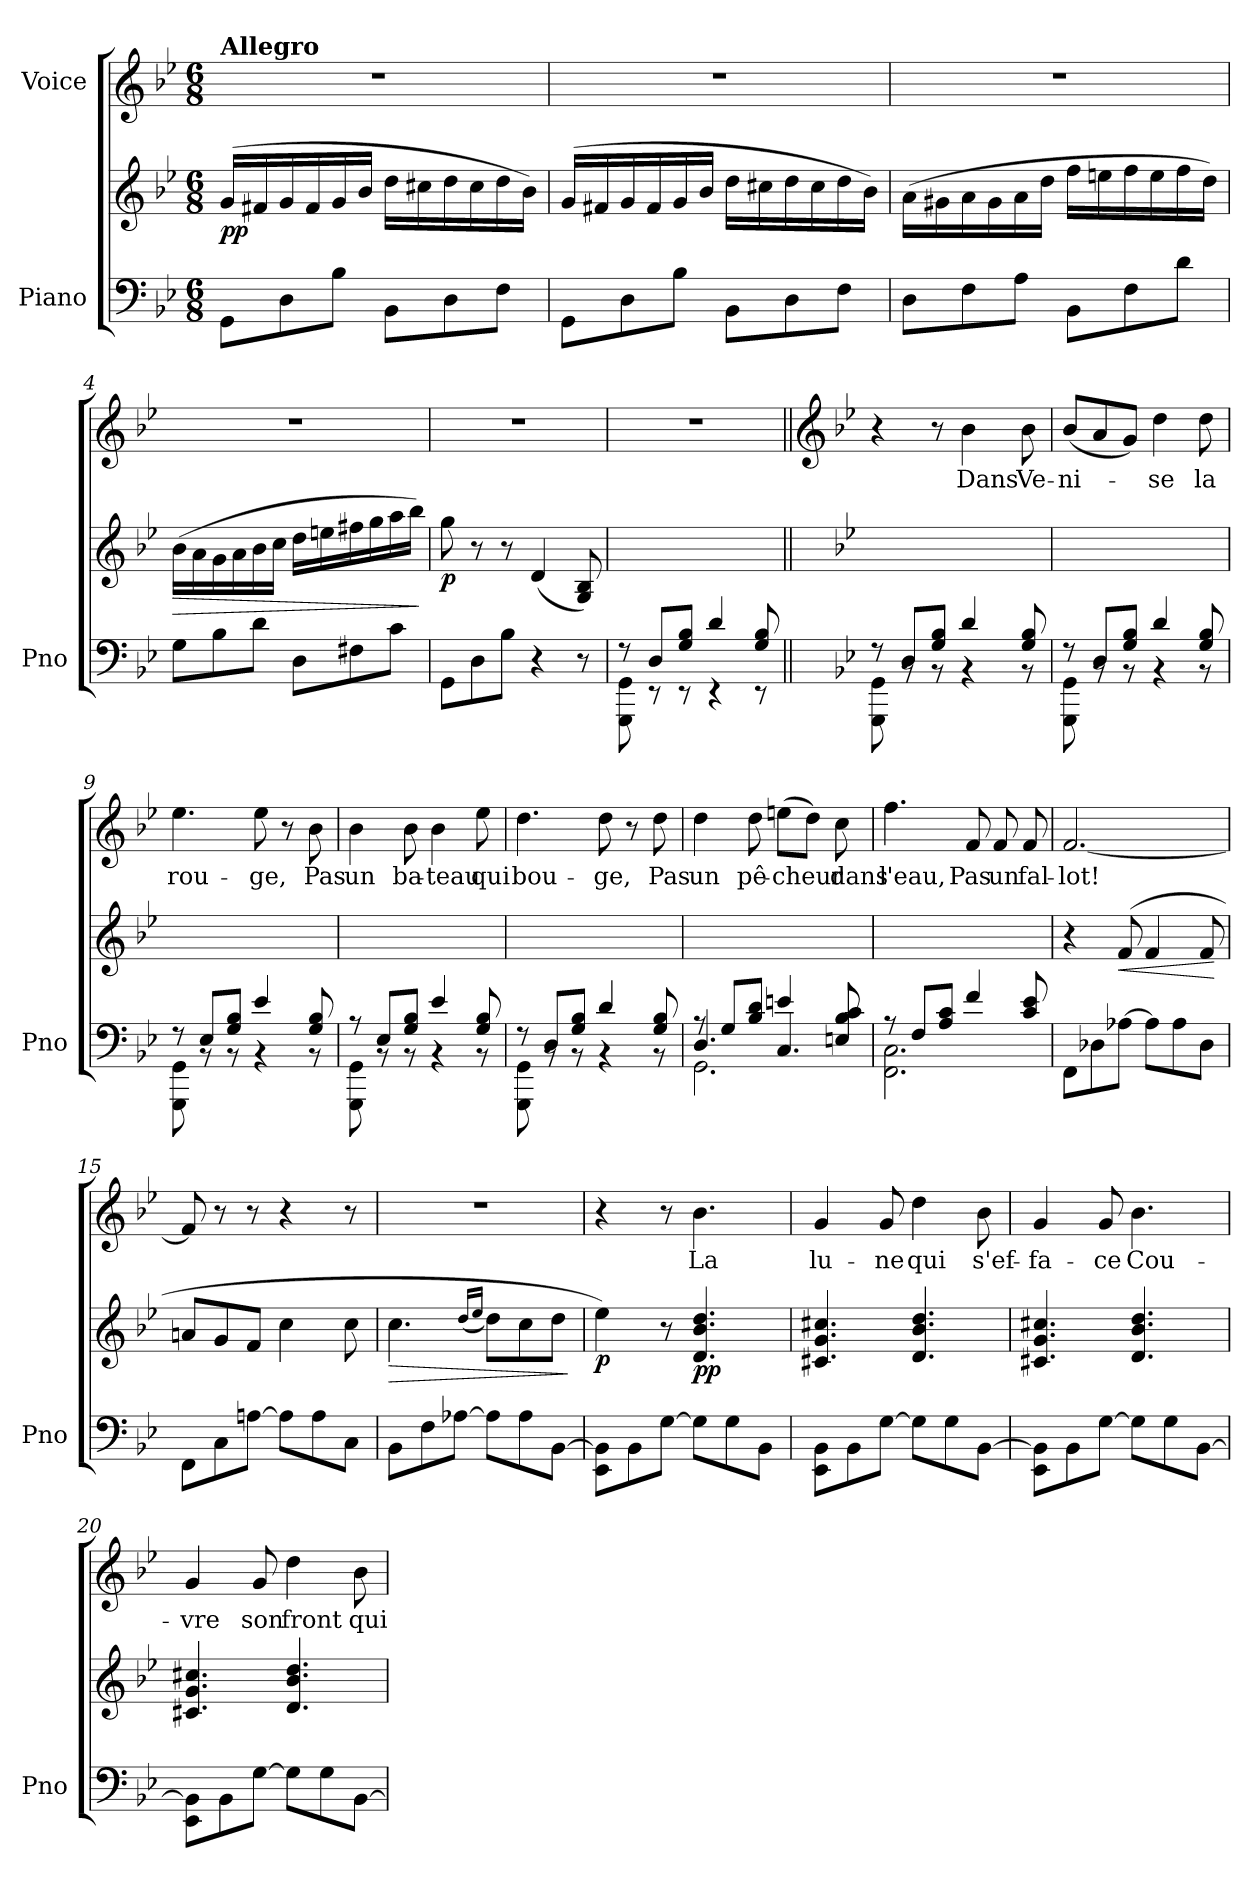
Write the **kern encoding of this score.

**kern	**kern	**dynam	**kern	**text
*part2	*part2	*part2	*part1	*part1
*staff3	*staff2	*staff2/3	*staff1	*staff1
*I"Piano	*	*	*I"Voice	*
*I'Pno	*	*	*	*
*clefF4	*clefG2	*	*clefG2	*
*k[b-e-]	*k[b-e-]	*	*k[b-e-]	*
*M6/8	*M6/8	*	*M6/8	*
=1	=1	=1	=1	=1
!	!	!	!LO:TX:a:B:t=Allegro	!
!	!	!LO:DY:b	!	!
8GG\L	(>16g/LL	pp	2.r	.
.	16f#X/	.	.	.
8D\	16g/	.	.	.
.	16f#/	.	.	.
8B-\J	16g/	.	.	.
.	16b-/JJ	.	.	.
8BB-\L	16dd\LL	.	.	.
.	16cc#X\	.	.	.
8D\	16dd\	.	.	.
.	16cc#\	.	.	.
8F\J	16dd\	.	.	.
.	16b-\JJ)	.	.	.
=2	=2	=2	=2	=2
8GG\L	(>16g/LL	.	2.r	.
.	16f#X/	.	.	.
8D\	16g/	.	.	.
.	16f#/	.	.	.
8B-\J	16g/	.	.	.
.	16b-/JJ	.	.	.
8BB-\L	16dd\LL	.	.	.
.	16cc#X\	.	.	.
8D\	16dd\	.	.	.
.	16cc#\	.	.	.
8F\J	16dd\	.	.	.
.	16b-\JJ)	.	.	.
!!LO:LB:g=z
=3	=3	=3	=3	=3
8D\L	(>16a\LL	.	2.r	.
.	16g#X\	.	.	.
8F\	16a\	.	.	.
.	16g#\	.	.	.
8A\J	16a\	.	.	.
.	16dd\JJ	.	.	.
8BB-\L	16ff\LL	.	.	.
.	16een\	.	.	.
8F\	16ff\	.	.	.
.	16ee\	.	.	.
8d\J	16ff\	.	.	.
.	16dd\JJ)	.	.	.
=4	=4	=4	=4	=4
!	!	!LO:HP:b	!	!
8G\L	(>16b-\LL	>	2.r	.
.	16a\	.	.	.
8B-\	16g\	.	.	.
.	16a\	.	.	.
8d\J	16b-\	.	.	.
.	16cc\JJ	.	.	.
8D\L	16dd\LL	.	.	.
.	16een\	.	.	.
8F#X\	16ff#X\	.	.	.
.	16gg\	.	.	.
8c\J	16aa\	.	.	.
.	16bb-\JJ)	.	.	.
.	.	]	.	.
=5	=5	=5	=5	=5
!	!	!LO:DY:b	!	!
8GG\L	8gg\	p	2.r	.
8D\	8r	.	.	.
8B-\J	8r	.	.	.
4r	(<4d/	.	.	.
8r	8G/ 8B-/)	.	.	.
=6	=6	=6	=6	=6
*^	*	*	*	*
*	*^	*	*	*	*
8r	8GGG\ 8GG\	8ryy	2.ryy	.	2.r	.
*	*v	*v	*	*	*	*
8D/L	8r	.	.	.	.
8G/ 8B-/J	8r	.	.	.	.
4d/	4r	.	.	.	.
*	*^	*	*	*	*
8G/ 8B-/	8ryy	8rEE	.	.	.	.
*v	*v	*v	*	*	*	*
!!LO:LB:g=z
=7||	=7||	=7||	=7||	=7||
*	*	*	*clefG2	*
*	*	*	*k[b-e-]	*
*^	*	*	*	*
8r	8GGG\ 8GG\	4g/yy	.	4r	.
8D/L	8rBB	.	.	.	.
8G/ 8B-/J	8rBB	4ryy	.	8r	.
!	!	!	!	!	!LO:LY:b
4d/	4rBB	.	.	4b-\	Dans
.	.	4ryy	.	.	.
!	!	!	!	!	!LO:LY:b
8G/ 8B-/	8rBB	.	.	8b-\	Ve-
=8	=8	=8	=8	=8	=8
!	!	!	!	!	!LO:LY:b
8r	8GGG\ 8GG\	2.ryy	.	(<8b-/L	-ni-
8D/L	8rBB	.	.	8a/	.
8G/ 8B-/J	8rBB	.	.	8g/J)	.
!	!	!	!	!	!LO:LY:b
4d/	4rBB	.	.	4dd\	-se
!	!	!	!	!	!LO:LY:b
8G/ 8B-/	8rBB	.	.	8dd\	la
=9	=9	=9	=9	=9	=9
!	!	!	!	!	!LO:LY:b
8r	8GGG\ 8GG\	2.ryy	.	4.ee-\	rou-
8E-/L	8rBB	.	.	.	.
8G/ 8B-/J	8rBB	.	.	.	.
!	!	!	!	!	!LO:LY:b
4e-/	4rBB	.	.	8ee-\	-ge,
.	.	.	.	8r	.
!	!	!	!	!	!LO:LY:b
8G/ 8B-/	8rBB	.	.	8b-\	Pas
=10	=10	=10	=10	=10	=10
!	!	!	!	!	!LO:LY:b
8r	8GGG\ 8GG\	2.ryy	.	4b-\	un
8E-/L	8rBB	.	.	.	.
!	!	!	!	!	!LO:LY:b
8G/ 8B-/J	8rBB	.	.	8b-\	ba-
!	!	!	!	!	!LO:LY:b
4e-/	4rBB	.	.	4b-\	-teau
!	!	!	!	!	!LO:LY:b
8G/ 8B-/	8rBB	.	.	8ee-\	qui
=11	=11	=11	=11	=11	=11
!	!	!	!	!	!LO:LY:b
8r	8GGG\ 8GG\	2.ryy	.	4.dd\	bou-
8D/L	8rBB	.	.	.	.
8G/ 8B-/J	8rBB	.	.	.	.
!	!	!	!	!	!LO:LY:b
4d/	4rBB	.	.	8dd\	-ge,
.	.	.	.	8r	.
!	!	!	!	!	!LO:LY:b
8G/ 8B-/	8rBB	.	.	8dd\	Pas
!!LO:LB:g=z
=12	=12	=12	=12	=12	=12
*	*^	*	*	*	*
!	!	!	!	!	!	!LO:LY:b
8rA	4.D/	2.GG\	2.ryy	.	4dd\	un
8G/L	.	.	.	.	.	.
!	!	!	!	!	!	!LO:LY:b
8B-/ 8d/J	.	.	.	.	8dd\	pê-
!	!	!	!	!	!	!LO:LY:b
4en/	4.C/	.	.	.	(>8een\L	-cheur
.	.	.	.	.	8dd\J)	.
!	!	!	!	!	!	!LO:LY:b
8En/ 8B-/ 8c/	.	.	.	.	8cc\	dans
*	*v	*v	*	*	*	*
=13	=13	=13	=13	=13	=13
!	!	!	!	!	!LO:LY:b
8rA	2.FF\ 2.C\	2.ryy	.	4.ff\	l'eau,
8F/L	.	.	.	.	.
8A/ 8c/J	.	.	.	.	.
!	!	!	!	!	!LO:LY:b
4f/	.	.	.	8f/	Pas
!	!	!	!	!	!LO:LY:b
.	.	.	.	8f/	un
!	!	!	!	!	!LO:LY:b
8c/ 8e-/	.	.	.	8f/	fal-
*v	*v	*	*	*	*
=14	=14	=14	=14	=14
!	!	!	!	!LO:LY:b
8FF\L	4r	.	[2.f/	-lot!
8D-X\	.	.	.	.
!	!	!LO:HP:b	!	!
[8A-X\J	(>8f/	<	.	.
8A-\L]	4f/	.	.	.
8A-\	.	.	.	.
8D-\J	8f/	.	.	.
.	.	[	.	.
=15	=15	=15	=15	=15
8FF\L	8an/L	.	8f/]	.
8C\	8g/	.	8r	.
[8An\J	8f/J	.	8r	.
8A\L]	4cc\	.	4r	.
8A\	.	.	.	.
8C\J	8cc\	.	8r	.
!!LO:PB:g=z
=16	=16	=16	=16	=16
!	!	!LO:HP:b	!	!
8BB-\L	4.cc\	>	2.r	.
8F\	.	.	.	.
[8A-X\J	.	.	.	.
.	(<16qdd/LL	.	.	.
.	16qee-/JJ	.	.	.
8A-\L]	8dd\L)	.	.	.
8A-\	8cc\	.	.	.
[8BB-\J	8dd\J	.	.	.
.	.	]	.	.
=17	=17	=17	=17	=17
!	!	!LO:DY:b	!	!
8EE-\ 8BB-\]L	4ee-\)	p	4r	.
8BB-\	.	.	.	.
[8G\J	8r	.	8r	.
!	!	!LO:DY:b	!	!LO:LY:b
8G\L]	4.d/ 4.b-/ 4.dd/	pp	4.b-\	La
8G\	.	.	.	.
8BB-\J	.	.	.	.
=18	=18	=18	=18	=18
!	!	!	!	!LO:LY:b
8EE-\ 8BB-\L	4.c#X/ 4.g/ 4.cc#X/	.	4g/	lu-
8BB-\	.	.	.	.
!	!	!	!	!LO:LY:b
[8G\J	.	.	8g/	-ne
!	!	!	!	!LO:LY:b
8G\L]	4.d/ 4.b-/ 4.dd/	.	4dd\	qui
8G\	.	.	.	.
!	!	!	!	!LO:LY:b
[8BB-\J	.	.	8b-\	s'ef-
=19	=19	=19	=19	=19
!	!	!	!	!LO:LY:b
8EE-\ 8BB-\]L	4.c#X/ 4.g/ 4.cc#X/	.	4g/	-fa-
8BB-\	.	.	.	.
!	!	!	!	!LO:LY:b
[8G\J	.	.	8g/	-ce
!	!	!	!	!LO:LY:b
8G\L]	4.d/ 4.b-/ 4.dd/	.	4.b-\	Cou-
8G\	.	.	.	.
[8BB-\J	.	.	.	.
!!LO:LB:g=z
=20	=20	=20	=20	=20
!	!	!	!	!LO:LY:b
8EE-\ 8BB-\]L	4.c#X/ 4.g/ 4.cc#X/	.	4g/	-vre
8BB-\	.	.	.	.
!	!	!	!	!LO:LY:b
[8G\J	.	.	8g/	son
!	!	!	!	!LO:LY:b
8G\L]	4.d/ 4.b-/ 4.dd/	.	4dd\	front
8G\	.	.	.	.
!	!	!	!	!LO:LY:b
[8BB-\J	.	.	8b-\	qui
=	=	=	=	=
*-	*-	*-	*-	*-
